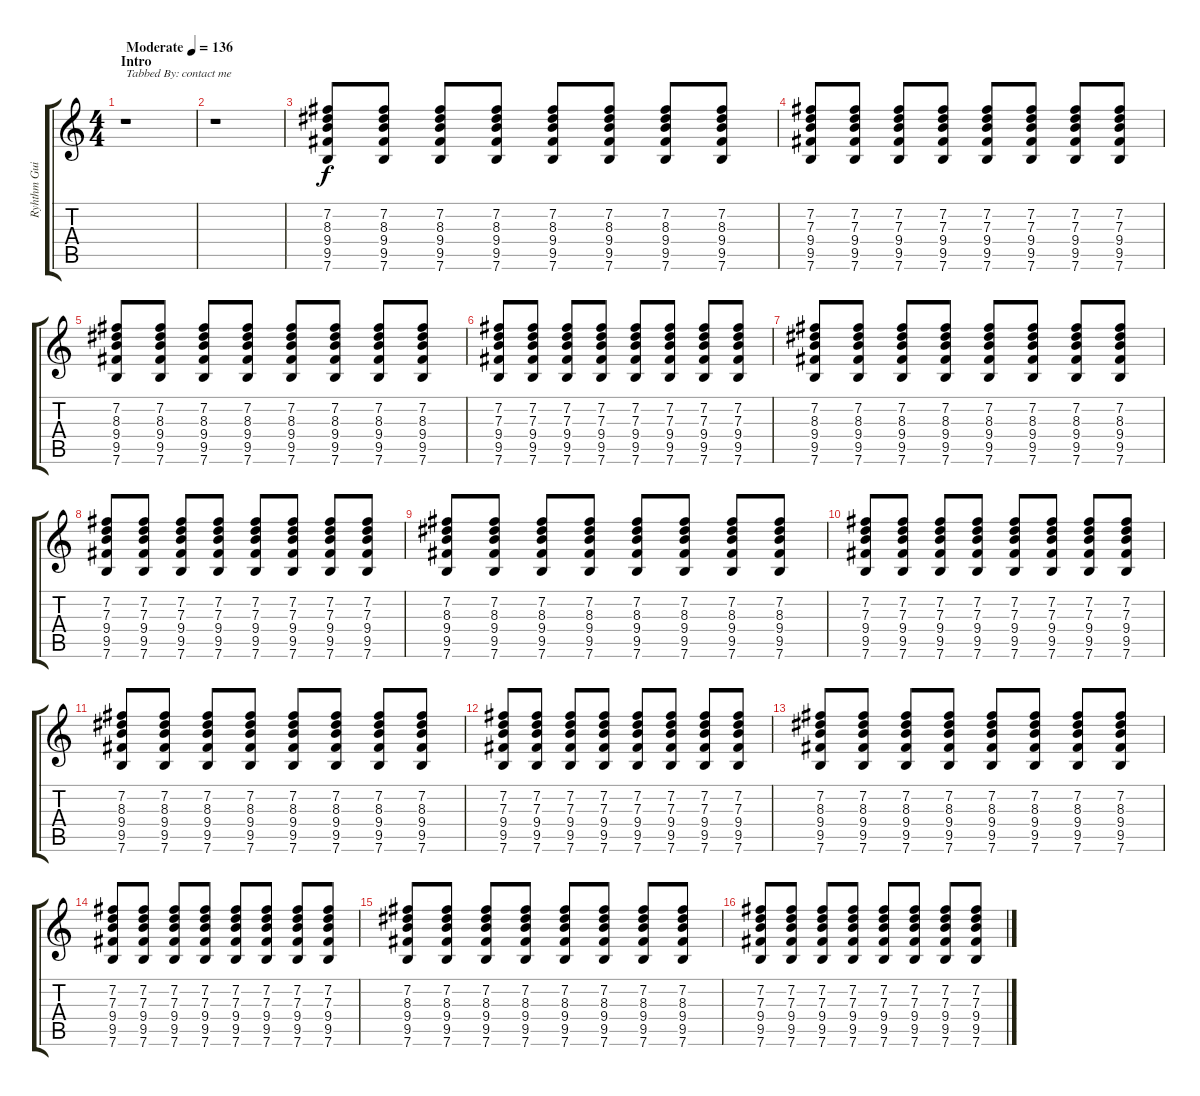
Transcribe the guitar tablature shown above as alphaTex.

\track ("Ryhthm Guitar 1" "Ryhthm Gui") {instrument overdrivenguitar}
\staff {score tabs}
\tuning (E4 B3 G3 D3 A2 E2) {hide}
\ts (4 4)
\section ("" "Intro")
\tempo (136 "Moderate")
\clef g2
\ks c
r.1{txt "Tabbed By: contact me" dy f instrument overdrivenguitar} |
r.1 |
(7.2 8.3 9.4 9.5 7.6).8 (7.2 8.3 9.4 9.5 7.6).8 (7.2 8.3 9.4 9.5 7.6).8 (7.2 8.3 9.4 9.5 7.6).8 (7.2 8.3 9.4 9.5 7.6).8 (7.2 8.3 9.4 9.5 7.6).8 (7.2 8.3 9.4 9.5 7.6).8 (7.2 8.3 9.4 9.5 7.6).8 |
(7.2 7.3 9.4 9.5 7.6).8 (7.2 7.3 9.4 9.5 7.6).8 (7.2 7.3 9.4 9.5 7.6).8 (7.2 7.3 9.4 9.5 7.6).8 (7.2 7.3 9.4 9.5 7.6).8 (7.2 7.3 9.4 9.5 7.6).8 (7.2 7.3 9.4 9.5 7.6).8 (7.2 7.3 9.4 9.5 7.6).8 |
(7.2 8.3 9.4 9.5 7.6).8 (7.2 8.3 9.4 9.5 7.6).8 (7.2 8.3 9.4 9.5 7.6).8 (7.2 8.3 9.4 9.5 7.6).8 (7.2 8.3 9.4 9.5 7.6).8 (7.2 8.3 9.4 9.5 7.6).8 (7.2 8.3 9.4 9.5 7.6).8 (7.2 8.3 9.4 9.5 7.6).8 |
(7.2 7.3 9.4 9.5 7.6).8 (7.2 7.3 9.4 9.5 7.6).8 (7.2 7.3 9.4 9.5 7.6).8 (7.2 7.3 9.4 9.5 7.6).8 (7.2 7.3 9.4 9.5 7.6).8 (7.2 7.3 9.4 9.5 7.6).8 (7.2 7.3 9.4 9.5 7.6).8 (7.2 7.3 9.4 9.5 7.6).8 |
(7.2 8.3 9.4 9.5 7.6).8 (7.2 8.3 9.4 9.5 7.6).8 (7.2 8.3 9.4 9.5 7.6).8 (7.2 8.3 9.4 9.5 7.6).8 (7.2 8.3 9.4 9.5 7.6).8 (7.2 8.3 9.4 9.5 7.6).8 (7.2 8.3 9.4 9.5 7.6).8 (7.2 8.3 9.4 9.5 7.6).8 |
(7.2 7.3 9.4 9.5 7.6).8 (7.2 7.3 9.4 9.5 7.6).8 (7.2 7.3 9.4 9.5 7.6).8 (7.2 7.3 9.4 9.5 7.6).8 (7.2 7.3 9.4 9.5 7.6).8 (7.2 7.3 9.4 9.5 7.6).8 (7.2 7.3 9.4 9.5 7.6).8 (7.2 7.3 9.4 9.5 7.6).8 |
(7.2 8.3 9.4 9.5 7.6).8 (7.2 8.3 9.4 9.5 7.6).8 (7.2 8.3 9.4 9.5 7.6).8 (7.2 8.3 9.4 9.5 7.6).8 (7.2 8.3 9.4 9.5 7.6).8 (7.2 8.3 9.4 9.5 7.6).8 (7.2 8.3 9.4 9.5 7.6).8 (7.2 8.3 9.4 9.5 7.6).8 |
(7.2 7.3 9.4 9.5 7.6).8 (7.2 7.3 9.4 9.5 7.6).8 (7.2 7.3 9.4 9.5 7.6).8 (7.2 7.3 9.4 9.5 7.6).8 (7.2 7.3 9.4 9.5 7.6).8 (7.2 7.3 9.4 9.5 7.6).8 (7.2 7.3 9.4 9.5 7.6).8 (7.2 7.3 9.4 9.5 7.6).8 |
(7.2 8.3 9.4 9.5 7.6).8 (7.2 8.3 9.4 9.5 7.6).8 (7.2 8.3 9.4 9.5 7.6).8 (7.2 8.3 9.4 9.5 7.6).8 (7.2 8.3 9.4 9.5 7.6).8 (7.2 8.3 9.4 9.5 7.6).8 (7.2 8.3 9.4 9.5 7.6).8 (7.2 8.3 9.4 9.5 7.6).8 |
(7.2 7.3 9.4 9.5 7.6).8 (7.2 7.3 9.4 9.5 7.6).8 (7.2 7.3 9.4 9.5 7.6).8 (7.2 7.3 9.4 9.5 7.6).8 (7.2 7.3 9.4 9.5 7.6).8 (7.2 7.3 9.4 9.5 7.6).8 (7.2 7.3 9.4 9.5 7.6).8 (7.2 7.3 9.4 9.5 7.6).8 |
(7.2 8.3 9.4 9.5 7.6).8 (7.2 8.3 9.4 9.5 7.6).8 (7.2 8.3 9.4 9.5 7.6).8 (7.2 8.3 9.4 9.5 7.6).8 (7.2 8.3 9.4 9.5 7.6).8 (7.2 8.3 9.4 9.5 7.6).8 (7.2 8.3 9.4 9.5 7.6).8 (7.2 8.3 9.4 9.5 7.6).8 |
(7.2 7.3 9.4 9.5 7.6).8 (7.2 7.3 9.4 9.5 7.6).8 (7.2 7.3 9.4 9.5 7.6).8 (7.2 7.3 9.4 9.5 7.6).8 (7.2 7.3 9.4 9.5 7.6).8 (7.2 7.3 9.4 9.5 7.6).8 (7.2 7.3 9.4 9.5 7.6).8 (7.2 7.3 9.4 9.5 7.6).8 |
(7.2 8.3 9.4 9.5 7.6).8 (7.2 8.3 9.4 9.5 7.6).8 (7.2 8.3 9.4 9.5 7.6).8 (7.2 8.3 9.4 9.5 7.6).8 (7.2 8.3 9.4 9.5 7.6).8 (7.2 8.3 9.4 9.5 7.6).8 (7.2 8.3 9.4 9.5 7.6).8 (7.2 8.3 9.4 9.5 7.6).8 |
(7.2 7.3 9.4 9.5 7.6).8 (7.2 7.3 9.4 9.5 7.6).8 (7.2 7.3 9.4 9.5 7.6).8 (7.2 7.3 9.4 9.5 7.6).8 (7.2 7.3 9.4 9.5 7.6).8 (7.2 7.3 9.4 9.5 7.6).8 (7.2 7.3 9.4 9.5 7.6).8 (7.2 7.3 9.4 9.5 7.6).8
